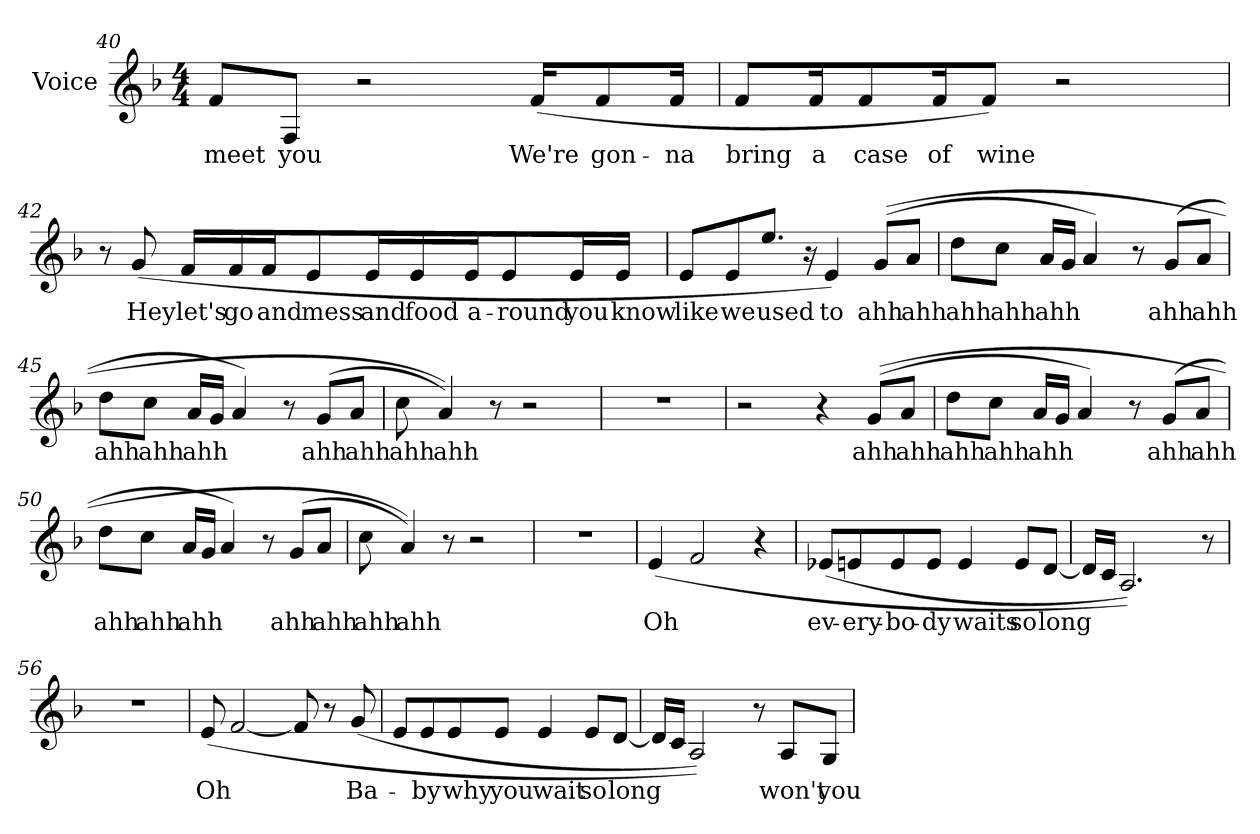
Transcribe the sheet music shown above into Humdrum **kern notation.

**kern	**text
*part1	*part1
*staff1	*staff1
*I"Voice	*
*I'Voice	*
!!LO:LB:g=z
*clefG2	*
*k[b-]	*
*F:	*
*M4/4	*
=40	=40
!	!LO:LY:b:color=#000000
8fi/L	meet
!	!LO:LY:b:color=#000000
8Fi/J	you
2r	.
!	!LO:LY:b:color=#000000
(16fi/KL	We're
!	!LO:LY:b:color=#000000
8fi/	gon-
!	!LO:LY:b:color=#000000
16fi/Jk	-na
=41	=41
!	!LO:LY:b:color=#000000
8fi/L	bring
!	!LO:LY:b:color=#000000
16fi/K	a
!	!LO:LY:b:color=#000000
8fi/	case
!	!LO:LY:b:color=#000000
16fi/K	of
!	!LO:LY:b:color=#000000
8fi/J)	wine
2r	.
!!LO:LB:g=z
=42	=42
8r	.
!	!LO:LY:b:color=#000000
(8gi/	Hey
!	!LO:LY:b:color=#000000
16fi/LL	let's
!	!LO:LY:b:color=#000000
16fi/	go
!	!LO:LY:b:color=#000000
16fi/J	and
!	!LO:LY:b:color=#000000
8ei/	mess
!	!LO:LY:b:color=#000000
16ei/L	and
!	!LO:LY:b:color=#000000
16ei/	food
!	!LO:LY:b:color=#000000
16ei/J	a-
!	!LO:LY:b:color=#000000
8ei/	-round
!	!LO:LY:b:color=#000000
16ei/L	you
!	!LO:LY:b:color=#000000
16ei/JJ	know
=43	=43
!	!LO:LY:b:color=#000000
8ei/L	like
!	!LO:LY:b:color=#000000
8ei/	we
!	!LO:LY:b:color=#000000
8.eei/J	used
16r	.
!	!LO:LY:b:color=#000000
4ei/)	to
!	!LO:LY:b:color=#000000
((8gi/L	ahh
!	!LO:LY:b:color=#000000
8ai/J	ahh
!!LO:LB:g=z
=44	=44
!	!LO:LY:b:color=#000000
8ddi\L	ahh
!	!LO:LY:b:color=#000000
8cci\J	ahh
!	!LO:LY:b:color=#000000
16ai/LL	ahh
16gi/JJ	.
4ai/)	.
8r	.
!	!LO:LY:b:color=#000000
(8gi/L	ahh
!	!LO:LY:b:color=#000000
8ai/J	ahh
=45	=45
!	!LO:LY:b:color=#000000
8ddi\L	ahh
!	!LO:LY:b:color=#000000
8cci\J	ahh
!	!LO:LY:b:color=#000000
16ai/LL	ahh
16gi/JJ	.
4ai/)	.
8r	.
!	!LO:LY:b:color=#000000
(8gi/L	ahh
!	!LO:LY:b:color=#000000
8ai/J	ahh
=46	=46
!	!LO:LY:b:color=#000000
8cci\	ahh
!	!LO:LY:b:color=#000000
4ai/))	ahh
8r	.
2r	.
=47	=47
1r	.
!!LO:LB:g=z
=48	=48
2r	.
4r	.
!	!LO:LY:b:color=#000000
((8gi/L	ahh
!	!LO:LY:b:color=#000000
8ai/J	ahh
=49	=49
!	!LO:LY:b:color=#000000
8ddi\L	ahh
!	!LO:LY:b:color=#000000
8cci\J	ahh
!	!LO:LY:b:color=#000000
16ai/LL	ahh
16gi/JJ	.
4ai/)	.
8r	.
!	!LO:LY:b:color=#000000
(8gi/L	ahh
!	!LO:LY:b:color=#000000
8ai/J	ahh
=50	=50
!	!LO:LY:b:color=#000000
8ddi\L	ahh
!	!LO:LY:b:color=#000000
8cci\J	ahh
!	!LO:LY:b:color=#000000
16ai/LL	ahh
16gi/JJ	.
4ai/)	.
8r	.
!	!LO:LY:b:color=#000000
(8gi/L	ahh
!	!LO:LY:b:color=#000000
8ai/J	ahh
=51	=51
!	!LO:LY:b:color=#000000
8cci\	ahh
!	!LO:LY:b:color=#000000
4ai/))	ahh
8r	.
2r	.
!!LO:LB:g=z
=52	=52
1r	.
=53	=53
!	!LO:LY:b:color=#000000
(4ei/	Oh
2fi/	.
4r	.
=54	=54
!	!LO:LY:b:color=#000000
(8e-Xi/L	ev-
!	!LO:LY:b:color=#000000
8eni/	-ery-
!	!LO:LY:b:color=#000000
8ei/	-bo-
!	!LO:LY:b:color=#000000
8ei/J	-dy
!	!LO:LY:b:color=#000000
4ei/	waits
!	!LO:LY:b:color=#000000
8ei/L	so
!	!LO:LY:b:color=#000000
[8di/J	long
=55	=55
16di/LL]	.
16ci/JJ	.
2.Ai/))	.
8r	.
=56	=56
1r	.
!!LO:LB:g=z
=57	=57
!	!LO:LY:b:color=#000000
(8ei/	Oh
[2fi/	.
8fi/]	.
8r	.
!	!LO:LY:b:color=#000000
(8gi/	Ba-
=58	=58
8ei/L	.
!	!LO:LY:b:color=#000000
8ei/	-by
!	!LO:LY:b:color=#000000
8ei/	why
!	!LO:LY:b:color=#000000
8ei/J	you
!	!LO:LY:b:color=#000000
4ei/	wait
!	!LO:LY:b:color=#000000
8ei/L	so
!	!LO:LY:b:color=#000000
[8di/J	long
=59	=59
16di/LL]	.
16ci/JJ	.
2Ai/))	.
8r	.
!	!LO:LY:b:color=#000000
8Ai/L	won't
!	!LO:LY:b:color=#000000
8Gi/J	you
=	=
*-	*-
